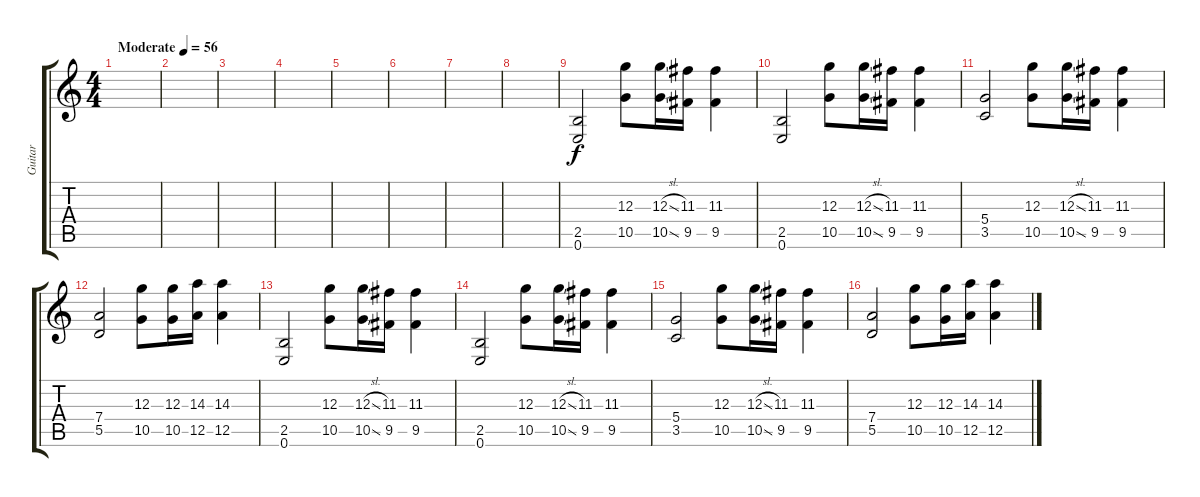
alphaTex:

\track ("Guitar" "Guitar") {instrument distortionguitar}
\staff {score tabs}
\tuning (E4 B3 G3 D3 A2 E2) {hide}
\ts (4 4)
\tempo (56 "Moderate")
\clef g2
\ks c
|
|
|
|
|
|
|
|
(2.5 0.6).2 (12.3 10.5).8 (12.3{sl} 10.5{sl}).16 (11.3 9.5).16 (11.3 9.5).4 |
(2.5 0.6).2 (12.3 10.5).8 (12.3{sl} 10.5{sl}).16 (11.3 9.5).16 (11.3 9.5).4 |
(5.4 3.5).2 (12.3 10.5).8 (12.3{sl} 10.5{sl}).16 (11.3 9.5).16 (11.3 9.5).4 |
(7.4 5.5).2 (12.3 10.5).8 (12.3 10.5).16 (14.3 12.5).16 (14.3 12.5).4 |
(2.5 0.6).2 (12.3 10.5).8 (12.3{sl} 10.5{sl}).16 (11.3 9.5).16 (11.3 9.5).4 |
(2.5 0.6).2 (12.3 10.5).8 (12.3{sl} 10.5{sl}).16 (11.3 9.5).16 (11.3 9.5).4 |
(5.4 3.5).2 (12.3 10.5).8 (12.3{sl} 10.5{sl}).16 (11.3 9.5).16 (11.3 9.5).4 |
(7.4 5.5).2 (12.3 10.5).8 (12.3 10.5).16 (14.3 12.5).16 (14.3 12.5).4
